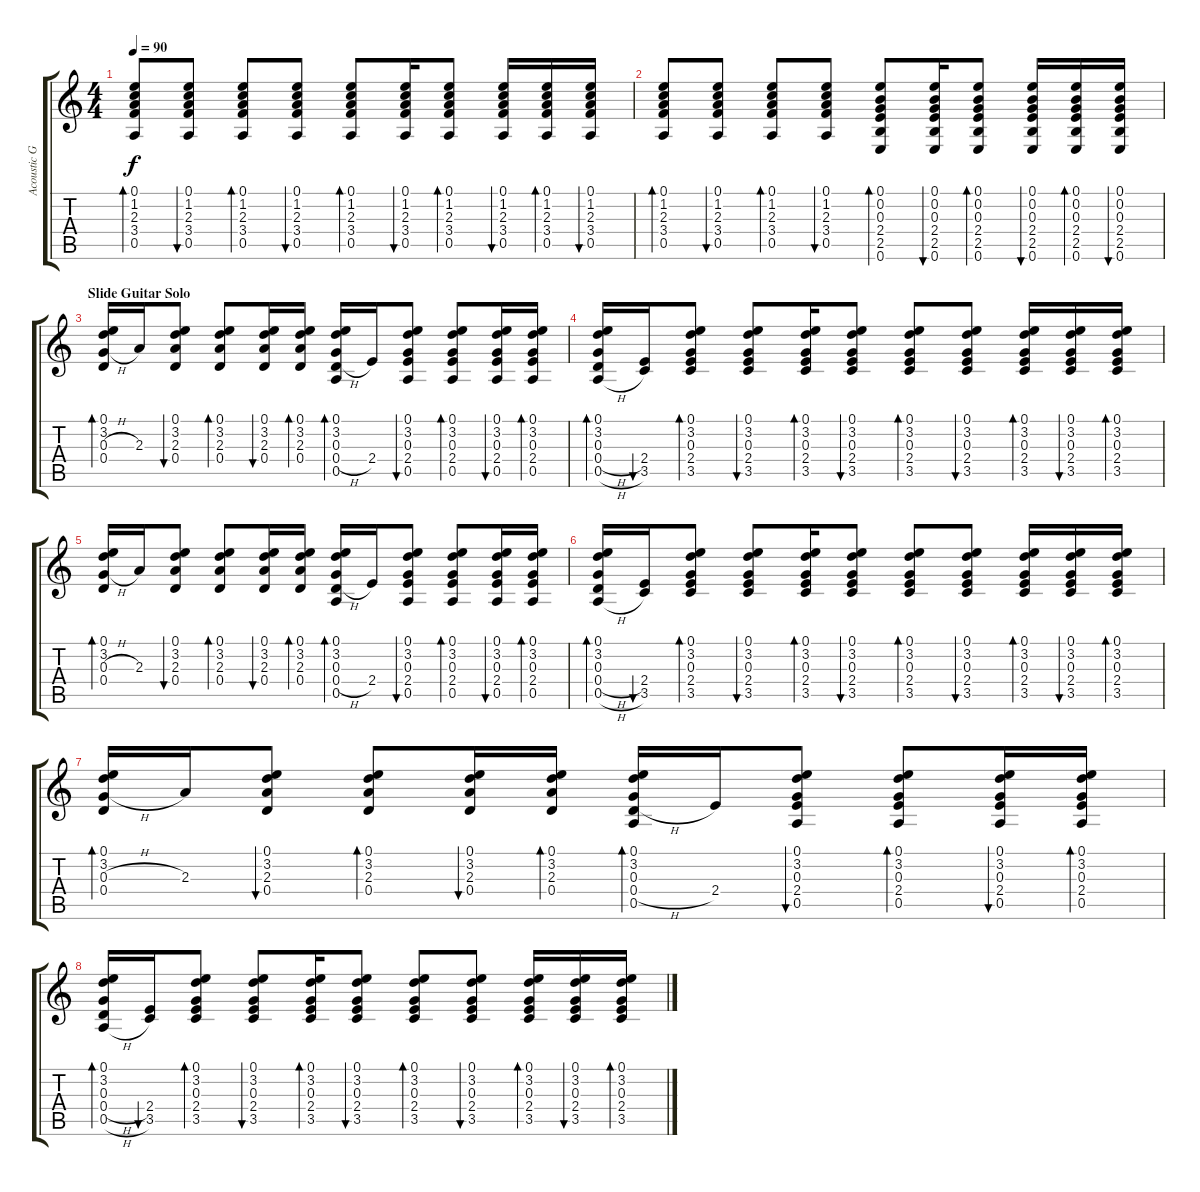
\track ("Acoustic Guitar" "Acoustic G") {instrument acousticguitarnylon}
\staff {score tabs}
\tuning (E4 B3 G3 D3 A2 E2) {hide}
\ts (4 4)
\tempo 90
\clef g2
\ks c
(0.1 1.2 2.3 3.4 0.5).8{bd 30 dy f} (0.1 1.2 2.3 3.4 0.5).8{bu 30} (0.1 1.2 2.3 3.4 0.5).8{bd 30} (0.1 1.2 2.3 3.4 0.5).8{bu 30} (0.1 1.2 2.3 3.4 0.5).8{bd 30} (0.1 1.2 2.3 3.4 0.5).16{bu 30} (0.1 1.2 2.3 3.4 0.5).8{bd 30} (0.1 1.2 2.3 3.4 0.5).16{bu 30} (0.1 1.2 2.3 3.4 0.5).16{bd 30} (0.1 1.2 2.3 3.4 0.5).16{bu 60} |
(0.1 1.2 2.3 3.4 0.5).8{bd 30} (0.1 1.2 2.3 3.4 0.5).8{bu 30} (0.1 1.2 2.3 3.4 0.5).8{bd 30} (0.1 1.2 2.3 3.4 0.5).8{bu 30} (0.1 0.2 0.3 2.4 2.5 0.6).8{bd 30} (0.1 0.2 0.3 2.4 2.5 0.6).16{bu 30} (0.1 0.2 0.3 2.4 2.5 0.6).8{bd 30} (0.1 0.2 0.3 2.4 2.5 0.6).16{bu 30} (0.1 0.2 0.3 2.4 2.5 0.6).16{bd 30} (0.1 0.2 0.3 2.4 2.5 0.6).16{bu 60} |
\section ("" "Slide Guitar Solo")
(0.1 3.2 0.3{h} 0.4).16{bd 60} 2.3.16 (0.1 3.2 2.3 0.4).8{bu 60} (0.1 3.2 2.3 0.4).8{bd 60} (0.1 3.2 2.3 0.4).16{bu 60} (0.1 3.2 2.3 0.4).16{bd 60} (0.1 3.2 0.3 0.4{h} 0.5).16{bd 60} 2.4.16 (0.1 3.2 0.3 2.4 0.5).8{bu 60} (0.1 3.2 0.3 2.4 0.5).8{bd 60} (0.1 3.2 0.3 2.4 0.5).16{bu 60} (0.1 3.2 0.3 2.4 0.5).16{bd 60} |
(0.1 3.2 0.3 0.4{h} 0.5{h}).16{bd 60} (2.4 3.5).16{bu 60} (0.1 3.2 0.3 2.4 3.5).8{bd 60} (0.1 3.2 0.3 2.4 3.5).8{bu 60} (0.1 3.2 0.3 2.4 3.5).16{bd 60} (0.1 3.2 0.3 2.4 3.5).8{bu 60} (0.1 3.2 0.3 2.4 3.5).8{bd 60} (0.1 3.2 0.3 2.4 3.5).8{bu 60} (0.1 3.2 0.3 2.4 3.5).16{bd 60} (0.1 3.2 0.3 2.4 3.5).16{bu 60} (0.1 3.2 0.3 2.4 3.5).16{bd 60} |
(0.1 3.2 0.3{h} 0.4).16{bd 60} 2.3.16 (0.1 3.2 2.3 0.4).8{bu 60} (0.1 3.2 2.3 0.4).8{bd 60} (0.1 3.2 2.3 0.4).16{bu 60} (0.1 3.2 2.3 0.4).16{bd 60} (0.1 3.2 0.3 0.4{h} 0.5).16{bd 60} 2.4.16 (0.1 3.2 0.3 2.4 0.5).8{bu 60} (0.1 3.2 0.3 2.4 0.5).8{bd 60} (0.1 3.2 0.3 2.4 0.5).16{bu 60} (0.1 3.2 0.3 2.4 0.5).16{bd 60} |
(0.1 3.2 0.3 0.4{h} 0.5{h}).16{bd 60} (2.4 3.5).16{bu 60} (0.1 3.2 0.3 2.4 3.5).8{bd 60} (0.1 3.2 0.3 2.4 3.5).8{bu 60} (0.1 3.2 0.3 2.4 3.5).16{bd 60} (0.1 3.2 0.3 2.4 3.5).8{bu 60} (0.1 3.2 0.3 2.4 3.5).8{bd 60} (0.1 3.2 0.3 2.4 3.5).8{bu 60} (0.1 3.2 0.3 2.4 3.5).16{bd 60} (0.1 3.2 0.3 2.4 3.5).16{bu 60} (0.1 3.2 0.3 2.4 3.5).16{bd 60} |
(0.1 3.2 0.3{h} 0.4).16{bd 60} 2.3.16 (0.1 3.2 2.3 0.4).8{bu 60} (0.1 3.2 2.3 0.4).8{bd 60} (0.1 3.2 2.3 0.4).16{bu 60} (0.1 3.2 2.3 0.4).16{bd 60} (0.1 3.2 0.3 0.4{h} 0.5).16{bd 60} 2.4.16 (0.1 3.2 0.3 2.4 0.5).8{bu 60} (0.1 3.2 0.3 2.4 0.5).8{bd 60} (0.1 3.2 0.3 2.4 0.5).16{bu 60} (0.1 3.2 0.3 2.4 0.5).16{bd 60} |
(0.1 3.2 0.3 0.4{h} 0.5{h}).16{bd 60} (2.4 3.5).16{bu 60} (0.1 3.2 0.3 2.4 3.5).8{bd 60} (0.1 3.2 0.3 2.4 3.5).8{bu 60} (0.1 3.2 0.3 2.4 3.5).16{bd 60} (0.1 3.2 0.3 2.4 3.5).8{bu 60} (0.1 3.2 0.3 2.4 3.5).8{bd 60} (0.1 3.2 0.3 2.4 3.5).8{bu 60} (0.1 3.2 0.3 2.4 3.5).16{bd 60} (0.1 3.2 0.3 2.4 3.5).16{bu 60} (0.1 3.2 0.3 2.4 3.5).16{bd 60}
